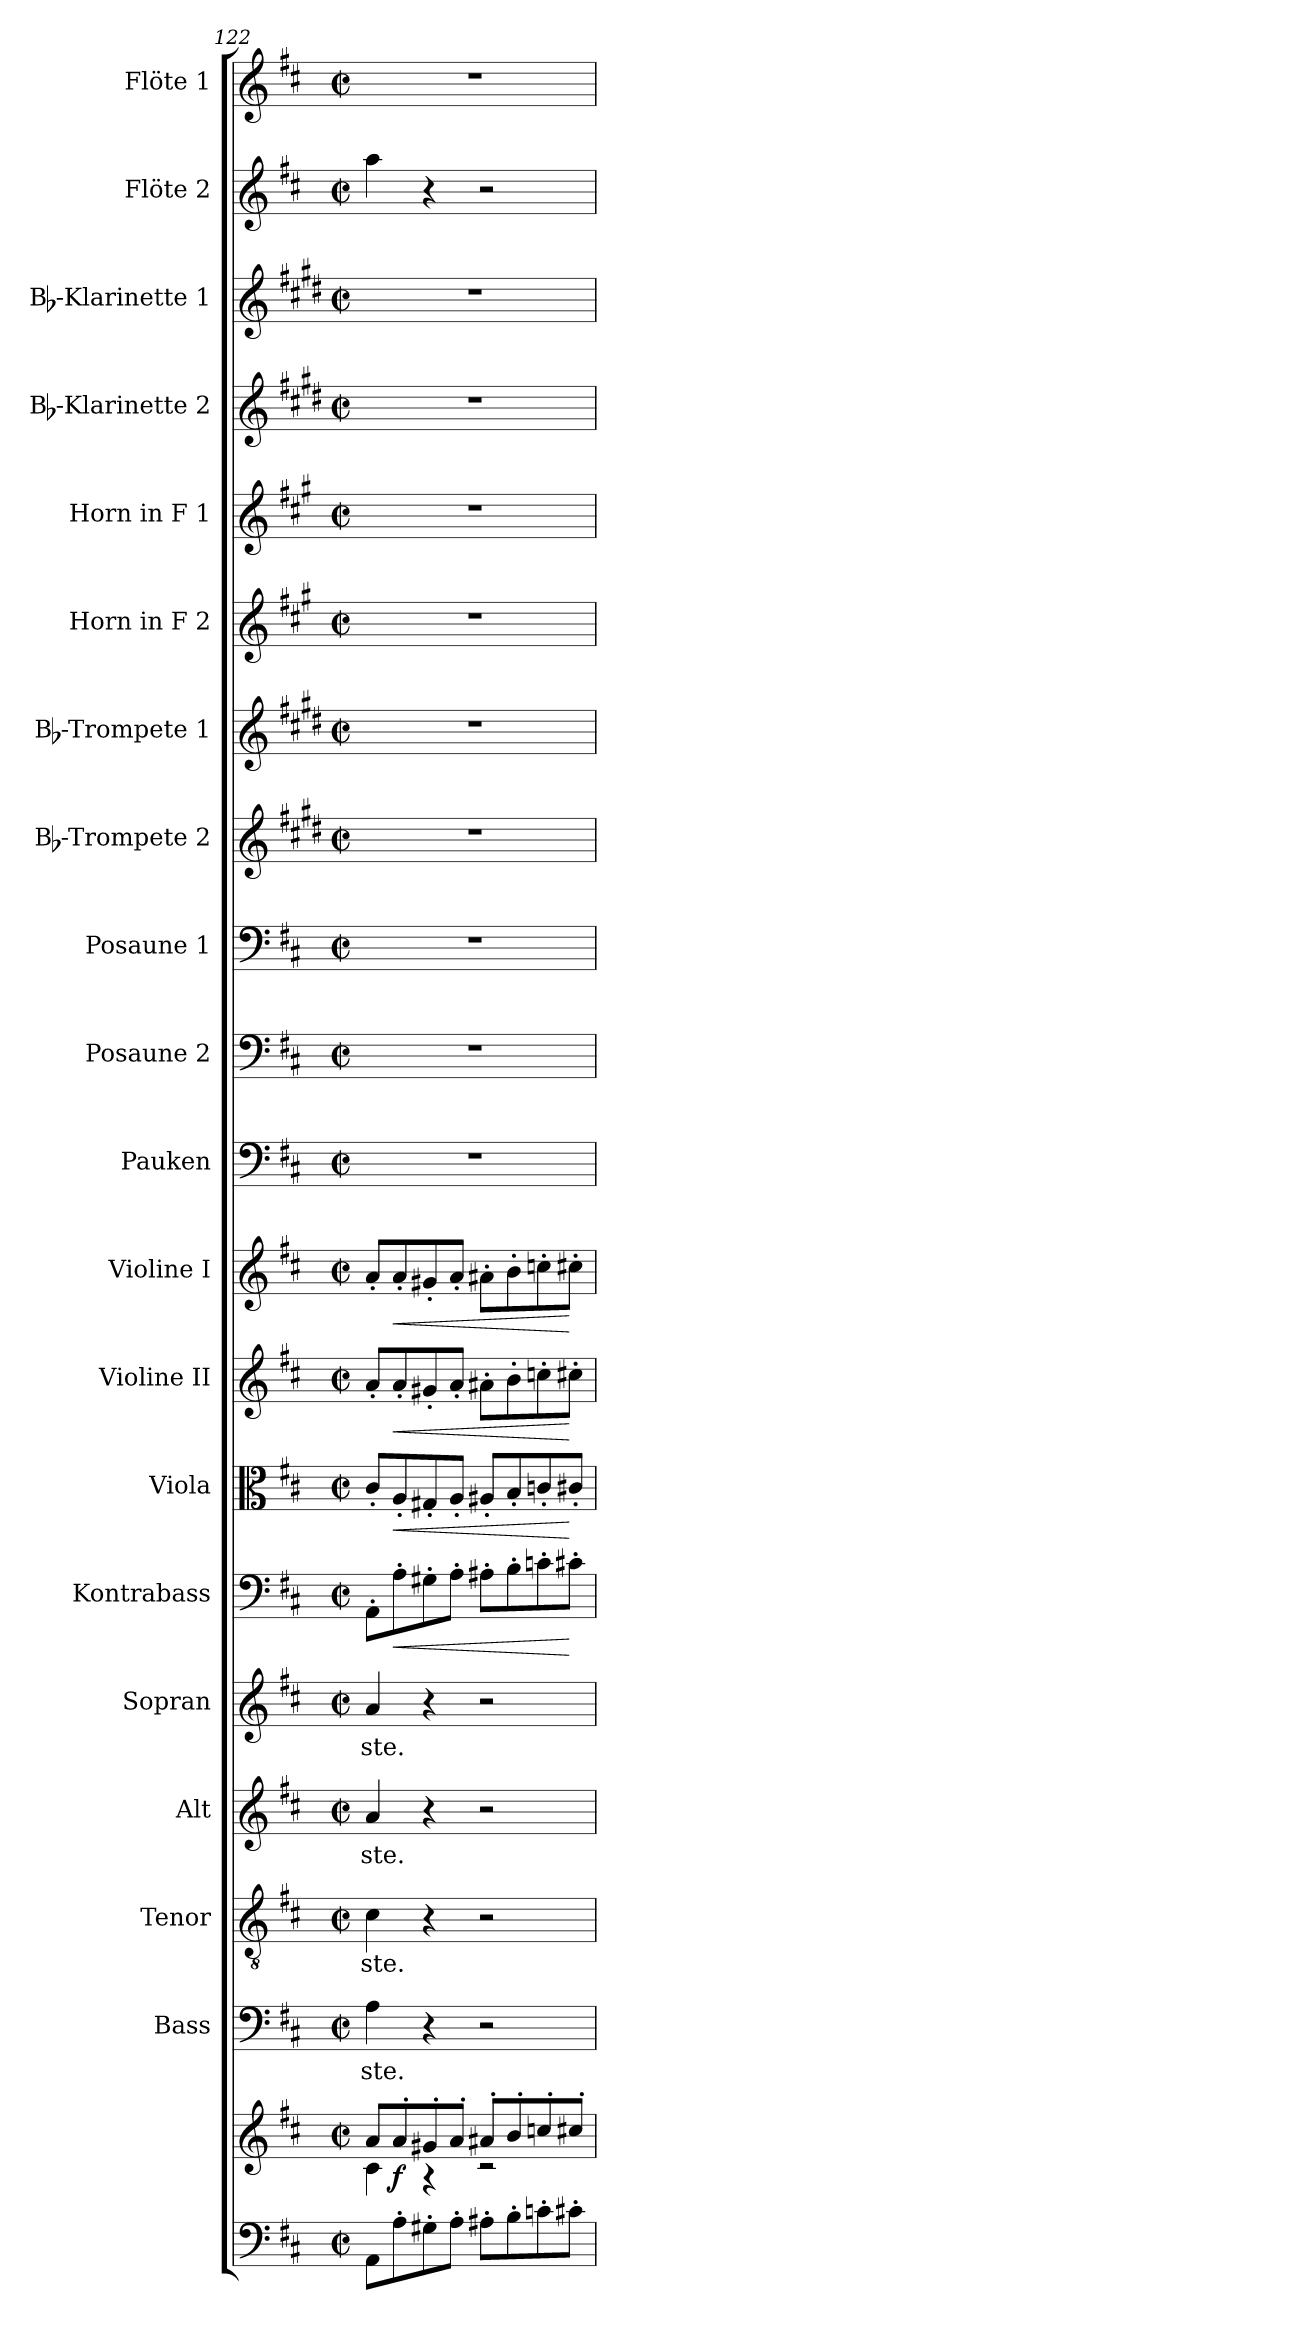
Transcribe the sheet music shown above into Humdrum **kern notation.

**kern	**kern	**dynam	**kern	**text	**kern	**text	**kern	**text	**kern	**text	**kern	**dynam	**kern	**dynam	**kern	**dynam	**kern	**dynam	**kern	**kern	**kern	**kern	**kern	**kern	**kern	**kern	**kern	**kern	**kern
*part20	*part20	*part20	*part19	*part19	*part18	*part18	*part17	*part17	*part16	*part16	*part15	*part15	*part14	*part14	*part13	*part13	*part12	*part12	*part11	*part10	*part9	*part8	*part7	*part6	*part5	*part4	*part3	*part2	*part1
*staff21	*staff20	*staff20/21	*staff19	*staff19	*staff18	*staff18	*staff17	*staff17	*staff16	*staff16	*staff15	*staff15	*staff14	*staff14	*staff13	*staff13	*staff12	*staff12	*staff11	*staff10	*staff9	*staff8	*staff7	*staff6	*staff5	*staff4	*staff3	*staff2	*staff1
*	*	*	*I"Bass	*	*I"Tenor	*	*I"Alt	*	*I"Sopran	*	*I"Kontrabass	*	*I"Viola	*	*I"Violine II	*	*I"Violine I	*	*I"Pauken	*I"Posaune 2	*I"Posaune 1	*I"Bb-Trompete 2	*I"Bb-Trompete 1	*I"Horn in F 2	*I"Horn in F 1	*I"Bb-Klarinette 2	*I"Bb-Klarinette 1	*I"Flöte 2	*I"Flöte 1
*	*	*	*I'B.	*	*I'T.	*	*I'A.	*	*I'S.	*	*I'Kb.	*	*I'Vla.	*	*I'Vl. II	*	*I'Vl. I	*	*I'Pk.	*I'Pos. 2	*I'Pos. 1	*I'Bb Trp. 2	*I'Bb Trp. 1	*	*	*I'Bb Kl. 2	*I'Bb Kl. 1	*I'Fl. 2	*I'Fl. 1
*clefF4	*clefG2	*	*clefF4	*	*clefGv2	*	*clefG2	*	*clefG2	*	*clefF4	*	*clefC3	*	*clefG2	*	*clefG2	*	*clefF4	*clefF4	*clefF4	*clefG2	*clefG2	*clefG2	*clefG2	*clefG2	*clefG2	*clefG2	*clefG2
*	*	*	*	*	*	*	*	*	*	*	*ITrd7c12	*	*	*	*	*	*	*	*	*	*	*ITrd1c2	*ITrd1c2	*ITrd4c7	*ITrd4c7	*ITrd1c2	*ITrd1c2	*	*
*k[f#c#]	*k[f#c#]	*	*k[f#c#]	*	*k[f#c#]	*	*k[f#c#]	*	*k[f#c#]	*	*k[f#c#]	*	*k[f#c#]	*	*k[f#c#]	*	*k[f#c#]	*	*k[f#c#]	*k[f#c#]	*k[f#c#]	*k[f#c#]	*k[f#c#]	*k[f#c#]	*k[f#c#]	*k[f#c#]	*k[f#c#]	*k[f#c#]	*k[f#c#]
*D:	*D:	*	*D:	*	*D:	*	*D:	*	*D:	*	*D:	*	*D:	*	*D:	*	*D:	*	*D:	*D:	*D:	*D:	*D:	*D:	*D:	*D:	*D:	*D:	*D:
*M2/2	*M2/2	*	*M2/2	*	*M2/2	*	*M2/2	*	*M2/2	*	*M2/2	*	*M2/2	*	*M2/2	*	*M2/2	*	*M2/2	*M2/2	*M2/2	*M2/2	*M2/2	*M2/2	*M2/2	*M2/2	*M2/2	*M2/2	*M2/2
*met(c|)	*met(c|)	*	*met(c|)	*	*met(c|)	*	*met(c|)	*	*met(c|)	*	*met(c|)	*	*met(c|)	*	*met(c|)	*	*met(c|)	*	*met(c|)	*met(c|)	*met(c|)	*met(c|)	*met(c|)	*met(c|)	*met(c|)	*met(c|)	*met(c|)	*met(c|)	*met(c|)
=122	=122	=122	=122	=122	=122	=122	=122	=122	=122	=122	=122	=122	=122	=122	=122	=122	=122	=122	=122	=122	=122	=122	=122	=122	=122	=122	=122	=122	=122
*	*^	*	*	*	*	*	*	*	*	*	*	*	*	*	*	*	*	*	*	*	*	*	*	*	*	*	*	*	*
!	!	!	!	!	!LO:LY:b	!	!LO:LY:b	!	!LO:LY:b	!	!LO:LY:b	!	!	!	!	!	!	!	!	!	!	!	!	!	!	!	!	!	!	!
8AA\L	8a/L	4c#\	.	4A\	-ste.	4c#\	-ste.	4a/	-ste.	4a/	-ste.	8AAA'>\L	.	8c#'</L	.	8a'</L	.	8a'</L	.	1r	1r	1r	1r	1r	1r	1r	1r	1r	4aa\	1r
!	!	!	!LO:DY:b	!	!	!	!	!	!	!	!	!	!LO:HP:b	!	!LO:HP:b	!	!LO:HP:b	!	!LO:HP:b	!	!	!	!	!	!	!	!	!	!	!
8A'>\	8a'</	.	f	.	.	.	.	.	.	.	.	8AA'>\	<	8A'</	<	8a'</	<	8a'</	<	.	.	.	.	.	.	.	.	.	.	.
8G#X'>\	8g#X'</	4rA	.	4r	.	4r	.	4r	.	4r	.	8GG#X'>\	.	8G#X'</	.	8g#X'</	.	8g#X'</	.	.	.	.	.	.	.	.	.	.	4r	.
8A'>\J	8a'</J	.	.	.	.	.	.	.	.	.	.	8AA'>\J	.	8A'</J	.	8a'</J	.	8a'</J	.	.	.	.	.	.	.	.	.	.	.	.
8A#X'>\L	8a#X'</L	2rc	.	2r	.	2r	.	2r	.	2r	.	8AA#X'>\L	.	8A#X'</L	.	8a#X'>\L	.	8a#X'>\L	.	.	.	.	.	.	.	.	.	.	2r	.
8B'>\	8b'</	.	.	.	.	.	.	.	.	.	.	8BB'>\	.	8B'</	.	8b'>\	.	8b'>\	.	.	.	.	.	.	.	.	.	.	.	.
8cn'>\	8ccn'</	.	.	.	.	.	.	.	.	.	.	8Cn'>\	.	8cn'</	.	8ccn'>\	.	8ccn'>\	.	.	.	.	.	.	.	.	.	.	.	.
8c#X'>\J	8cc#X'</J	.	.	.	.	.	.	.	.	.	.	8C#X'>\J	[	8c#X'</J	[	8cc#X'>\J	[	8cc#X'>\J	[	.	.	.	.	.	.	.	.	.	.	.
*	*v	*v	*	*	*	*	*	*	*	*	*	*	*	*	*	*	*	*	*	*	*	*	*	*	*	*	*	*	*	*
=	=	=	=	=	=	=	=	=	=	=	=	=	=	=	=	=	=	=	=	=	=	=	=	=	=	=	=	=	=
*-	*-	*-	*-	*-	*-	*-	*-	*-	*-	*-	*-	*-	*-	*-	*-	*-	*-	*-	*-	*-	*-	*-	*-	*-	*-	*-	*-	*-	*-
